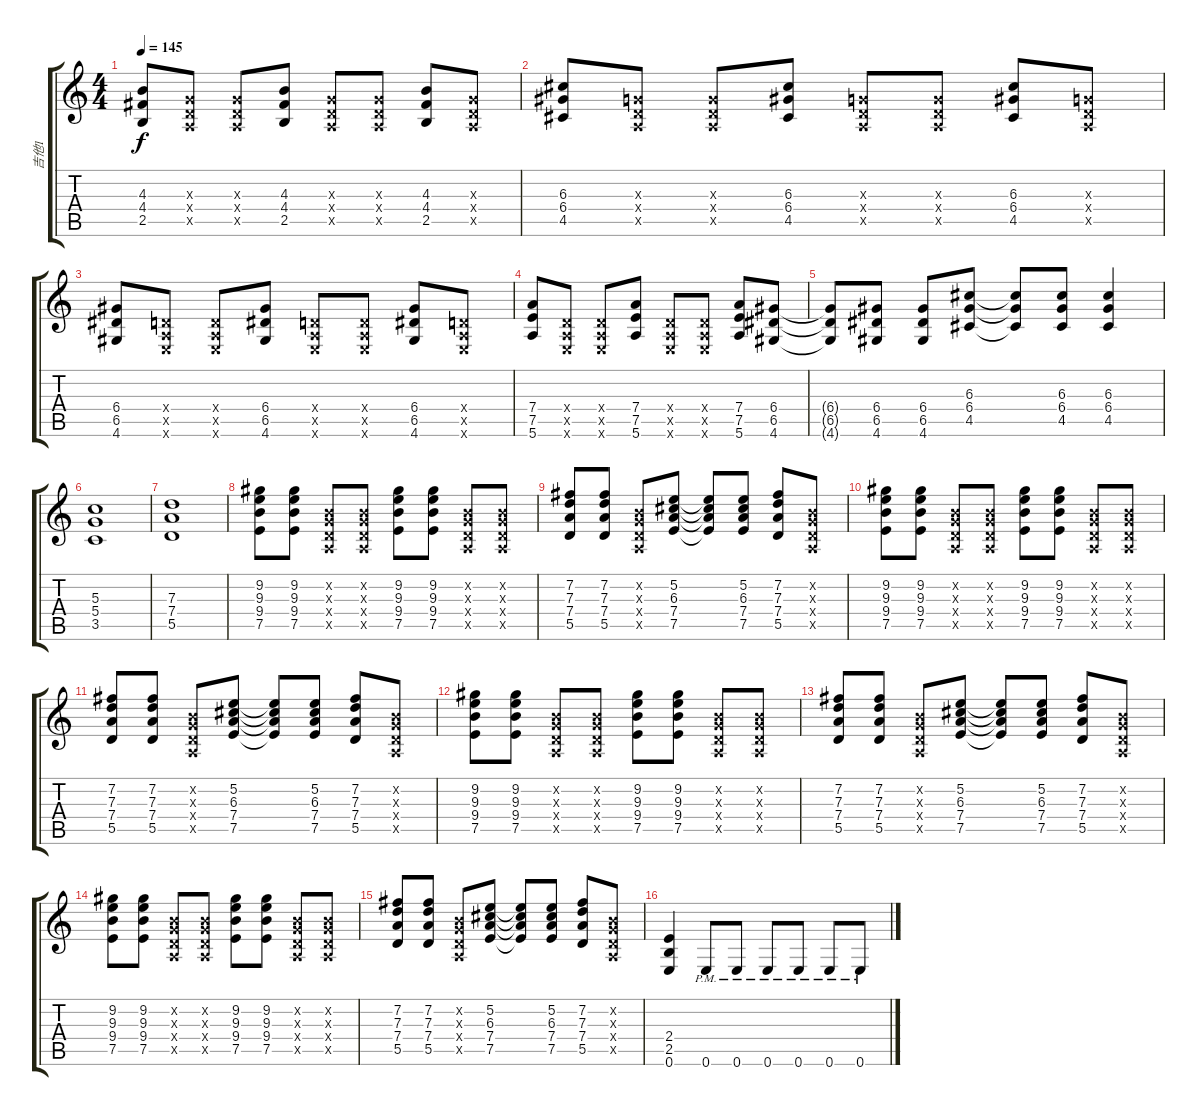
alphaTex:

\track ("吉他1" "吉他1") {instrument distortionguitar}
\staff {score tabs}
\tuning (E4 B3 G3 D3 A2 E2) {hide}
\ts (4 4)
\tempo 145
\clef g2
\ks c
(4.3 4.4 2.5).8{dy f} (0.3{x} 0.4{x} 0.5{x}).8 (0.3{x} 0.4{x} 0.5{x}).8 (4.3 4.4 2.5).8 (0.3{x} 0.4{x} 0.5{x}).8 (0.3{x} 0.4{x} 0.5{x}).8 (4.3 4.4 2.5).8 (0.3{x} 0.4{x} 0.5{x}).8 |
(6.3 6.4 4.5).8 (0.3{x} 0.4{x} 0.5{x}).8 (0.3{x} 0.4{x} 0.5{x}).8 (6.3 6.4 4.5).8 (0.3{x} 0.4{x} 0.5{x}).8 (0.3{x} 0.4{x} 0.5{x}).8 (6.3 6.4 4.5).8 (0.3{x} 0.4{x} 0.5{x}).8 |
(6.4 6.5 4.6).8 (0.4{x} 0.5{x} 0.6{x}).8 (0.4{x} 0.5{x} 0.6{x}).8 (6.4 6.5 4.6).8 (0.4{x} 0.5{x} 0.6{x}).8 (0.4{x} 0.5{x} 0.6{x}).8 (6.4 6.5 4.6).8 (0.4{x} 0.5{x} 0.6{x}).8 |
(7.4 7.5 5.6).8 (0.4{x} 0.5{x} 0.6{x}).8 (0.4{x} 0.5{x} 0.6{x}).8 (7.4 7.5 5.6).8 (0.4{x} 0.5{x} 0.6{x}).8 (0.4{x} 0.5{x} 0.6{x}).8 (7.4 7.5 5.6).8 (6.4 6.5 4.6).8 |
(6.4{t} 6.5{t} 4.6{t}).8 (6.4 6.5 4.6).8 (6.4 6.5 4.6).8 (6.3 6.4 4.5).8 (6.3{t} 6.4{t} 4.5{t}).8 (6.3 6.4 4.5).8 (6.3 6.4 4.5).4 |
(5.3 5.4 3.5).1 |
(7.3 7.4 5.5).1 |
(9.2 9.3 9.4 7.5).8 (9.2 9.3 9.4 7.5).8 (0.2{x} 0.3{x} 0.4{x} 0.5{x}).8 (0.2{x} 0.3{x} 0.4{x} 0.5{x}).8 (9.2 9.3 9.4 7.5).8 (9.2 9.3 9.4 7.5).8 (0.2{x} 0.3{x} 0.4{x} 0.5{x}).8 (0.2{x} 0.3{x} 0.4{x} 0.5{x}).8 |
(7.2 7.3 7.4 5.5).8 (7.2 7.3 7.4 5.5).8 (0.2{x} 0.3{x} 0.4{x} 0.5{x}).8 (5.2 6.3 7.4 7.5).8 (5.2{t} 6.3{t} 7.4{t} 7.5{t}).8 (5.2 6.3 7.4 7.5).8 (7.2 7.3 7.4 5.5).8 (0.2{x} 0.3{x} 0.4{x} 0.5{x}).8 |
(9.2 9.3 9.4 7.5).8 (9.2 9.3 9.4 7.5).8 (0.2{x} 0.3{x} 0.4{x} 0.5{x}).8 (0.2{x} 0.3{x} 0.4{x} 0.5{x}).8 (9.2 9.3 9.4 7.5).8 (9.2 9.3 9.4 7.5).8 (0.2{x} 0.3{x} 0.4{x} 0.5{x}).8 (0.2{x} 0.3{x} 0.4{x} 0.5{x}).8 |
(7.2 7.3 7.4 5.5).8 (7.2 7.3 7.4 5.5).8 (0.2{x} 0.3{x} 0.4{x} 0.5{x}).8 (5.2 6.3 7.4 7.5).8 (5.2{t} 6.3{t} 7.4{t} 7.5{t}).8 (5.2 6.3 7.4 7.5).8 (7.2 7.3 7.4 5.5).8 (0.2{x} 0.3{x} 0.4{x} 0.5{x}).8 |
(9.2 9.3 9.4 7.5).8 (9.2 9.3 9.4 7.5).8 (0.2{x} 0.3{x} 0.4{x} 0.5{x}).8 (0.2{x} 0.3{x} 0.4{x} 0.5{x}).8 (9.2 9.3 9.4 7.5).8 (9.2 9.3 9.4 7.5).8 (0.2{x} 0.3{x} 0.4{x} 0.5{x}).8 (0.2{x} 0.3{x} 0.4{x} 0.5{x}).8 |
(7.2 7.3 7.4 5.5).8 (7.2 7.3 7.4 5.5).8 (0.2{x} 0.3{x} 0.4{x} 0.5{x}).8 (5.2 6.3 7.4 7.5).8 (5.2{t} 6.3{t} 7.4{t} 7.5{t}).8 (5.2 6.3 7.4 7.5).8 (7.2 7.3 7.4 5.5).8 (0.2{x} 0.3{x} 0.4{x} 0.5{x}).8 |
(9.2 9.3 9.4 7.5).8 (9.2 9.3 9.4 7.5).8 (0.2{x} 0.3{x} 0.4{x} 0.5{x}).8 (0.2{x} 0.3{x} 0.4{x} 0.5{x}).8 (9.2 9.3 9.4 7.5).8 (9.2 9.3 9.4 7.5).8 (0.2{x} 0.3{x} 0.4{x} 0.5{x}).8 (0.2{x} 0.3{x} 0.4{x} 0.5{x}).8 |
(7.2 7.3 7.4 5.5).8 (7.2 7.3 7.4 5.5).8 (0.2{x} 0.3{x} 0.4{x} 0.5{x}).8 (5.2 6.3 7.4 7.5).8 (5.2{t} 6.3{t} 7.4{t} 7.5{t}).8 (5.2 6.3 7.4 7.5).8 (7.2 7.3 7.4 5.5).8 (0.2{x} 0.3{x} 0.4{x} 0.5{x}).8 |
(2.4 2.5 0.6).4 0.6{pm}.8 0.6{pm}.8 0.6{pm}.8 0.6{pm}.8 0.6{pm}.8 0.6{pm}.8
